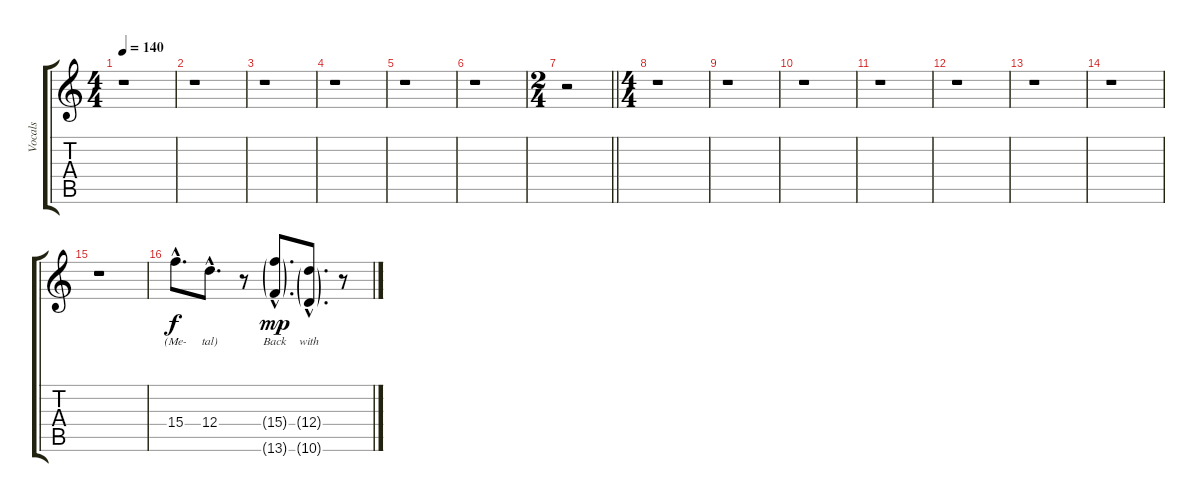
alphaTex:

\track ("Vocals" "Vocals") {instrument overdrivenguitar}
\staff {score tabs}
\tuning (E4 B3 G3 D3 A2 E2) {hide}
\ts (4 4)
\tempo 140
\clef g2
\ks c
r.1{dy f} |
r.1 |
r.1 |
r.1 |
r.1 |
r.1 |
\ts (2 4)
\barLineRight lightlight
r.2 |
\ts (4 4)
r.1 |
r.1 |
r.1 |
r.1 |
r.1 |
r.1 |
r.1 |
r.1 |
15.4{hac}.8{d lyrics (0 "(Me-") lyrics (1 "") lyrics (2 "") lyrics (3 "") lyrics (4 "")} 12.4{hac}.8{d lyrics (0 "tal)") lyrics (1 "") lyrics (2 "") lyrics (3 "") lyrics (4 "")} r.8 (15.4{g hac} 13.6{g hac}).8{d lyrics (0 "Back") lyrics (1 "") lyrics (2 "") lyrics (3 "") lyrics (4 "") dy mp} (12.4{g hac} 10.6{g hac}).8{d lyrics (0 "with") lyrics (1 "") lyrics (2 "") lyrics (3 "") lyrics (4 "")} r.8
